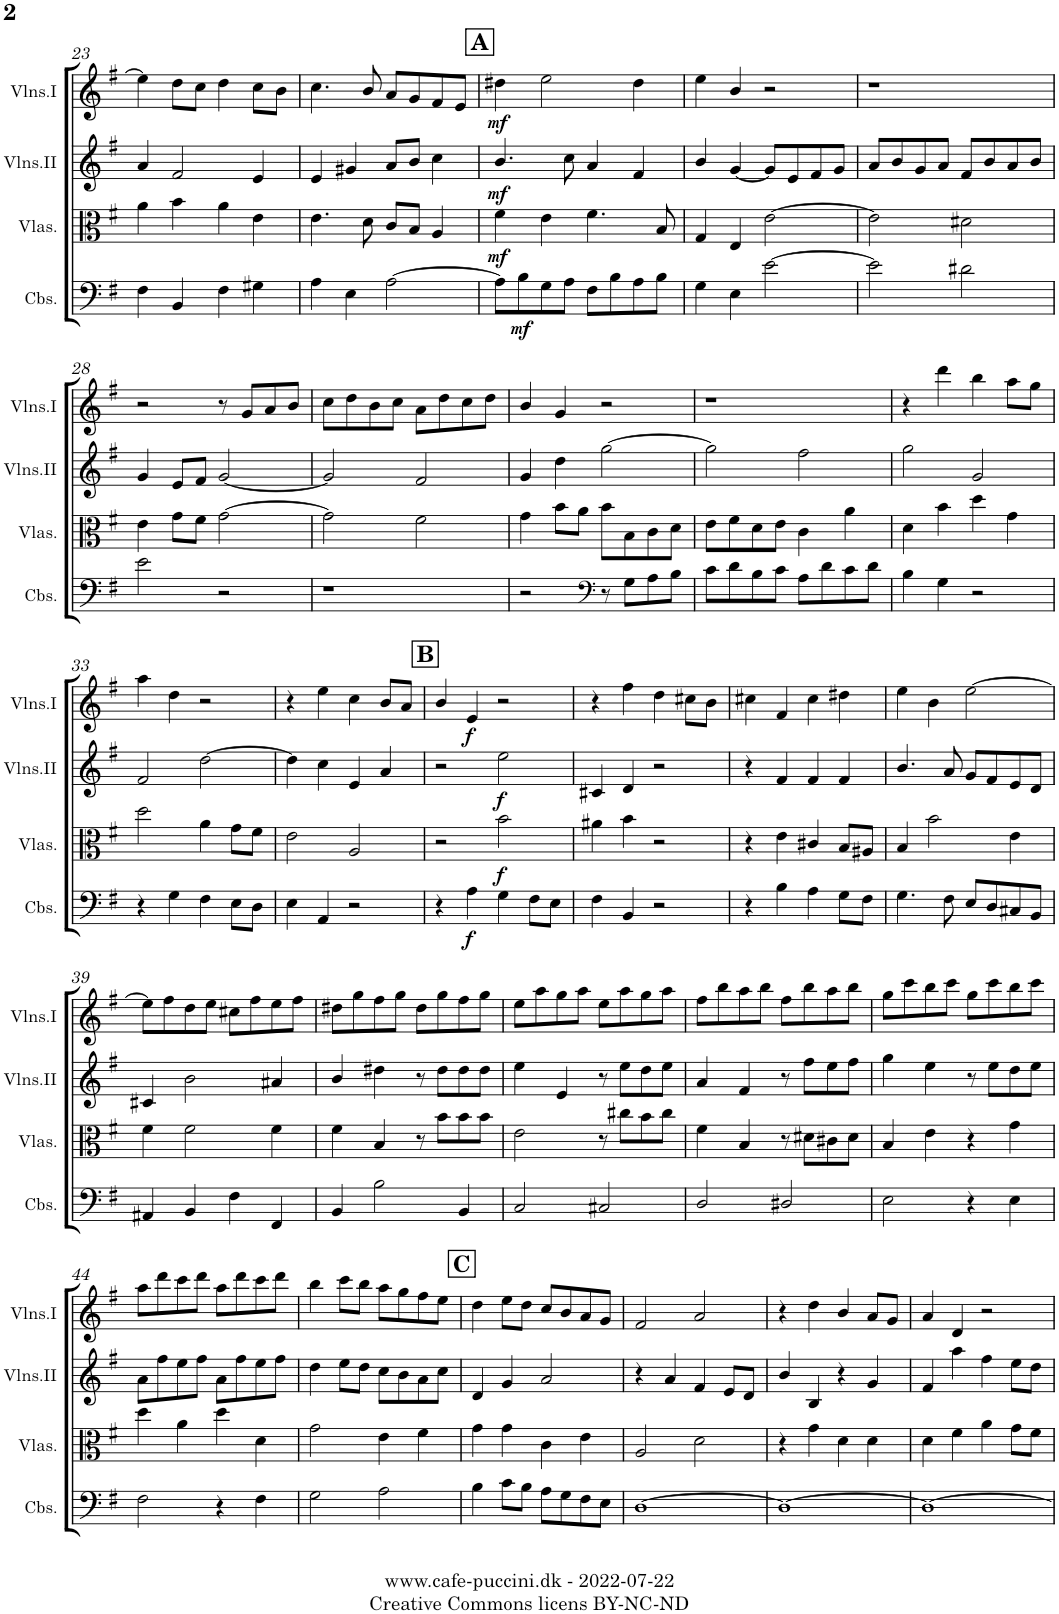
**kern	**dynam	**kern	**dynam	**kern	**dynam	**kern	**dynam
*part4	*part4	*part3	*part3	*part2	*part2	*part1	*part1
*staff4	*staff4	*staff3	*staff3	*staff2	*staff2	*staff1	*staff1
*I"Contrabasses	*	*I"Violas	*	*I"Violins II	*	*I"Violins I	*
*I'Cbs.	*	*I'Vlas.	*	*I'Vlns.II	*	*I'Vlns.I	*
!!LO:PB:g=z
*clefF4	*	*clefC3	*	*clefG2	*	*clefG2	*
*Trd7c12	*	*	*	*	*	*	*
*k[f#]	*	*k[f#]	*	*k[f#]	*	*k[f#]	*
*	*	*e:	*	*e:	*	*e:	*
*M4/4	*	*M4/4	*	*M4/4	*	*M4/4	*
*met(c)	*	*met(c)	*	*met(c)	*	*met(c)	*
=23	=23	=23	=23	=23	=23	=23	=23
4F#\	.	4a\	.	4a/	.	4ee\]	.
4BB/	.	4b\	.	2f#/	.	8dd\L	.
.	.	.	.	.	.	8cc\J	.
4F#\	.	4a\	.	.	.	4dd\	.
4G#X\	.	4e\	.	4e/	.	8cc\L	.
.	.	.	.	.	.	8b\J	.
=24	=24	=24	=24	=24	=24	=24	=24
4A\	.	4.e\	.	4e/	.	4.cc\	.
4E\	.	.	.	4g#X/	.	.	.
.	.	8d\	.	.	.	8b/	.
[2A\	.	8c/L	.	8a/L	.	8a/L	.
.	.	8B/J	.	8b/J	.	8g/	.
.	.	4A/	.	4cc\	.	8f#/	.
.	.	.	.	.	.	8e/J	.
!!LO:REH:place=s1:a:B:cj:fs=14:t=A
=25	=25	=25	=25	=25	=25	=25	=25
!	!	!	!LO:DY:b	!	!LO:DY:b	!	!LO:DY:b
8A\L]	.	4f#\	mf	4.b/	mf	4dd#X\	mf
!	!LO:DY:b	!	!	!	!	!	!
8B\	mf	.	.	.	.	.	.
8G\	.	4e\	.	.	.	2ee\	.
8A\J	.	.	.	8cc\	.	.	.
8F#\L	.	4.f#\	.	4a/	.	.	.
8B\	.	.	.	.	.	.	.
8A\	.	.	.	4f#/	.	4dd#\	.
8B\J	.	8B/	.	.	.	.	.
=26	=26	=26	=26	=26	=26	=26	=26
4G\	.	4G/	.	4b/	.	4ee\	.
4E\	.	4E/	.	[4g/	.	4b/	.
[2e\	.	[2e\	.	8g/L]	.	2r	.
.	.	.	.	8e/	.	.	.
.	.	.	.	8f#/	.	.	.
.	.	.	.	8g/J	.	.	.
=27	=27	=27	=27	=27	=27	=27	=27
2e\]	.	2e\]	.	8a/L	.	1r	.
.	.	.	.	8b/	.	.	.
.	.	.	.	8g/	.	.	.
.	.	.	.	8a/J	.	.	.
2d#X\	.	2d#X\	.	8f#/L	.	.	.
.	.	.	.	8b/	.	.	.
.	.	.	.	8a/	.	.	.
.	.	.	.	8b/J	.	.	.
!!LO:LB:g=z
=28	=28	=28	=28	=28	=28	=28	=28
2e\	.	4e\	.	4g/	.	2r	.
.	.	8g\L	.	8e/L	.	.	.
.	.	8f#\J	.	8f#/J	.	.	.
2r	.	[2g\	.	[2g/	.	8r	.
.	.	.	.	.	.	8g/L	.
.	.	.	.	.	.	8a/	.
.	.	.	.	.	.	8b/J	.
=29	=29	=29	=29	=29	=29	=29	=29
1r	.	2g\]	.	2g/]	.	8cc\L	.
.	.	.	.	.	.	8dd\	.
.	.	.	.	.	.	8b\	.
.	.	.	.	.	.	8cc\J	.
.	.	2f#\	.	2f#/	.	8a\L	.
.	.	.	.	.	.	8dd\	.
.	.	.	.	.	.	8cc\	.
.	.	.	.	.	.	8dd\J	.
=30	=30	=30	=30	=30	=30	=30	=30
2r	.	4g\	.	4g/	.	4b/	.
.	.	8b\L	.	4dd\	.	4g/	.
.	.	8a\J	.	.	.	.	.
*clefF4	*	*	*	*	*	*	*
8r	.	8b\L	.	[2gg\	.	2r	.
8G\L	.	8B\	.	.	.	.	.
8A\	.	8c\	.	.	.	.	.
8B\J	.	8d\J	.	.	.	.	.
=31	=31	=31	=31	=31	=31	=31	=31
8c\L	.	8e\L	.	2gg\]	.	1r	.
8d\	.	8f#\	.	.	.	.	.
8B\	.	8d\	.	.	.	.	.
8c\J	.	8e\J	.	.	.	.	.
8A\L	.	4c\	.	2ff#\	.	.	.
8d\	.	.	.	.	.	.	.
8c\	.	4a\	.	.	.	.	.
8d\J	.	.	.	.	.	.	.
=32	=32	=32	=32	=32	=32	=32	=32
4B\	.	4d\	.	2gg\	.	4r	.
4G\	.	4b\	.	.	.	4ddd\	.
2r	.	4dd\	.	2g/	.	4bb\	.
.	.	4g\	.	.	.	8aa\L	.
.	.	.	.	.	.	8gg\J	.
!!LO:LB:g=z
=33	=33	=33	=33	=33	=33	=33	=33
4r	.	2dd\	.	2f#/	.	4aa\	.
4G\	.	.	.	.	.	4dd\	.
4F#\	.	4a\	.	[2dd\	.	2r	.
8E\L	.	8g\L	.	.	.	.	.
8D\J	.	8f#\J	.	.	.	.	.
=34	=34	=34	=34	=34	=34	=34	=34
4E\	.	2e\	.	4dd\]	.	4r	.
4AA/	.	.	.	4cc\	.	4ee\	.
2r	.	2A/	.	4e/	.	4cc\	.
.	.	.	.	4a/	.	8b/L	.
.	.	.	.	.	.	8a/J	.
!!LO:REH:place=s1:a:B:cj:fs=14:t=B
=35	=35	=35	=35	=35	=35	=35	=35
4r	.	2r	.	2r	.	4b/	.
!	!LO:DY:b	!	!	!	!	!	!LO:DY:b
4A\	f	.	.	.	.	4e/	f
!	!	!	!LO:DY:b	!	!LO:DY:b	!	!
4G\	.	2b\	f	2ee\	f	2r	.
8F#\L	.	.	.	.	.	.	.
8E\J	.	.	.	.	.	.	.
=36	=36	=36	=36	=36	=36	=36	=36
4F#\	.	4a#X\	.	4c#X/	.	4r	.
4BB/	.	4b\	.	4d/	.	4ff#\	.
2r	.	2r	.	2r	.	4dd\	.
.	.	.	.	.	.	8cc#X\L	.
.	.	.	.	.	.	8b\J	.
=37	=37	=37	=37	=37	=37	=37	=37
4r	.	4r	.	4r	.	4cc#X\	.
4B\	.	4e\	.	4f#/	.	4f#/	.
4A\	.	4c#X/	.	4f#/	.	4cc#\	.
8G\L	.	8B/L	.	4f#/	.	4dd#X\	.
8F#\J	.	8A#X/J	.	.	.	.	.
=38	=38	=38	=38	=38	=38	=38	=38
4.G\	.	4B/	.	4.b/	.	4ee\	.
.	.	2b\	.	.	.	4b\	.
8F#\	.	.	.	8a/	.	.	.
8E/L	.	.	.	8g/L	.	[2ee\	.
8D/	.	.	.	8f#/	.	.	.
8C#X/	.	4e\	.	8e/	.	.	.
8BB/J	.	.	.	8d/J	.	.	.
!!LO:LB:g=z
=39	=39	=39	=39	=39	=39	=39	=39
4AA#X/	.	4f#\	.	4c#X/	.	8ee\L]	.
.	.	.	.	.	.	8ff#\	.
4BB/	.	2f#\	.	2b\	.	8dd\	.
.	.	.	.	.	.	8ee\J	.
4F#\	.	.	.	.	.	8cc#X\L	.
.	.	.	.	.	.	8ff#\	.
4FF#/	.	4f#\	.	4a#X/	.	8ee\	.
.	.	.	.	.	.	8ff#\J	.
=40	=40	=40	=40	=40	=40	=40	=40
4BB/	.	4f#\	.	4b/	.	8dd#X\L	.
.	.	.	.	.	.	8gg\	.
2B\	.	4B/	.	4dd#X\	.	8ff#\	.
.	.	.	.	.	.	8gg\J	.
.	.	8r	.	8r	.	8dd#\L	.
.	.	8b\L	.	8dd#\L	.	8gg\	.
4BB/	.	8b\	.	8dd#\	.	8ff#\	.
.	.	8b\J	.	8dd#\J	.	8gg\J	.
=41	=41	=41	=41	=41	=41	=41	=41
2C/	.	2e\	.	4ee\	.	8ee\L	.
.	.	.	.	.	.	8aa\	.
.	.	.	.	4e/	.	8gg\	.
.	.	.	.	.	.	8aa\J	.
2C#X/	.	8r	.	8r	.	8ee\L	.
.	.	8cc#X\L	.	8ee\L	.	8aa\	.
.	.	8b\	.	8dd\	.	8gg\	.
.	.	8cc#\J	.	8ee\J	.	8aa\J	.
=42	=42	=42	=42	=42	=42	=42	=42
2D/	.	4f#\	.	4a/	.	8ff#\L	.
.	.	.	.	.	.	8bb\	.
.	.	4B/	.	4f#/	.	8aa\	.
.	.	.	.	.	.	8bb\J	.
2D#X/	.	8r	.	8r	.	8ff#\L	.
.	.	8d#X\L	.	8ff#\L	.	8bb\	.
.	.	8c#X\	.	8ee\	.	8aa\	.
.	.	8d#\J	.	8ff#\J	.	8bb\J	.
=43	=43	=43	=43	=43	=43	=43	=43
2E\	.	4B/	.	4gg\	.	8gg\L	.
.	.	.	.	.	.	8ccc\	.
.	.	4e\	.	4ee\	.	8bb\	.
.	.	.	.	.	.	8ccc\J	.
4r	.	4r	.	8r	.	8gg\L	.
.	.	.	.	8ee\L	.	8ccc\	.
4E\	.	4g\	.	8dd\	.	8bb\	.
.	.	.	.	8ee\J	.	8ccc\J	.
!!LO:LB:g=z
=44	=44	=44	=44	=44	=44	=44	=44
2F#\	.	4dd\	.	8a\L	.	8aa\L	.
.	.	.	.	8ff#\	.	8ddd\	.
.	.	4a\	.	8ee\	.	8ccc\	.
.	.	.	.	8ff#\J	.	8ddd\J	.
4r	.	4dd\	.	8a\L	.	8aa\L	.
.	.	.	.	8ff#\	.	8ddd\	.
4F#\	.	4d\	.	8ee\	.	8ccc\	.
.	.	.	.	8ff#\J	.	8ddd\J	.
=45	=45	=45	=45	=45	=45	=45	=45
2G\	.	2g\	.	4dd\	.	4bb\	.
.	.	.	.	8ee\L	.	8ccc\L	.
.	.	.	.	8dd\J	.	8bb\J	.
2A\	.	4e\	.	8cc\L	.	8aa\L	.
.	.	.	.	8b\	.	8gg\	.
.	.	4f#\	.	8a\	.	8ff#\	.
.	.	.	.	8cc\J	.	8ee\J	.
!!LO:REH:place=s1:a:B:cj:fs=14:t=C
=46	=46	=46	=46	=46	=46	=46	=46
4B\	.	4g\	.	4d/	.	4dd\	.
8c\L	.	4g\	.	4g/	.	8ee\L	.
8B\J	.	.	.	.	.	8dd\J	.
8A\L	.	4c\	.	2a/	.	8cc/L	.
8G\	.	.	.	.	.	8b/	.
8F#\	.	4e\	.	.	.	8a/	.
8E\J	.	.	.	.	.	8g/J	.
=47	=47	=47	=47	=47	=47	=47	=47
[1D	.	2A/	.	4r	.	2f#/	.
.	.	.	.	4a/	.	.	.
.	.	2d\	.	4f#/	.	2a/	.
.	.	.	.	8e/L	.	.	.
.	.	.	.	8d/J	.	.	.
=48	=48	=48	=48	=48	=48	=48	=48
1D_	.	4r	.	4b/	.	4r	.
.	.	4g\	.	4B/	.	4dd\	.
.	.	4d\	.	4r	.	4b/	.
.	.	4d\	.	4g/	.	8a/L	.
.	.	.	.	.	.	8g/J	.
=49	=49	=49	=49	=49	=49	=49	=49
1D_	.	4d\	.	4f#/	.	4a/	.
.	.	4f#\	.	4aa\	.	4d/	.
.	.	4a\	.	4ff#\	.	2r	.
.	.	8g\L	.	8ee\L	.	.	.
.	.	8f#\J	.	8dd\J	.	.	.
=	=	=	=	=	=	=	=
*-	*-	*-	*-	*-	*-	*-	*-
